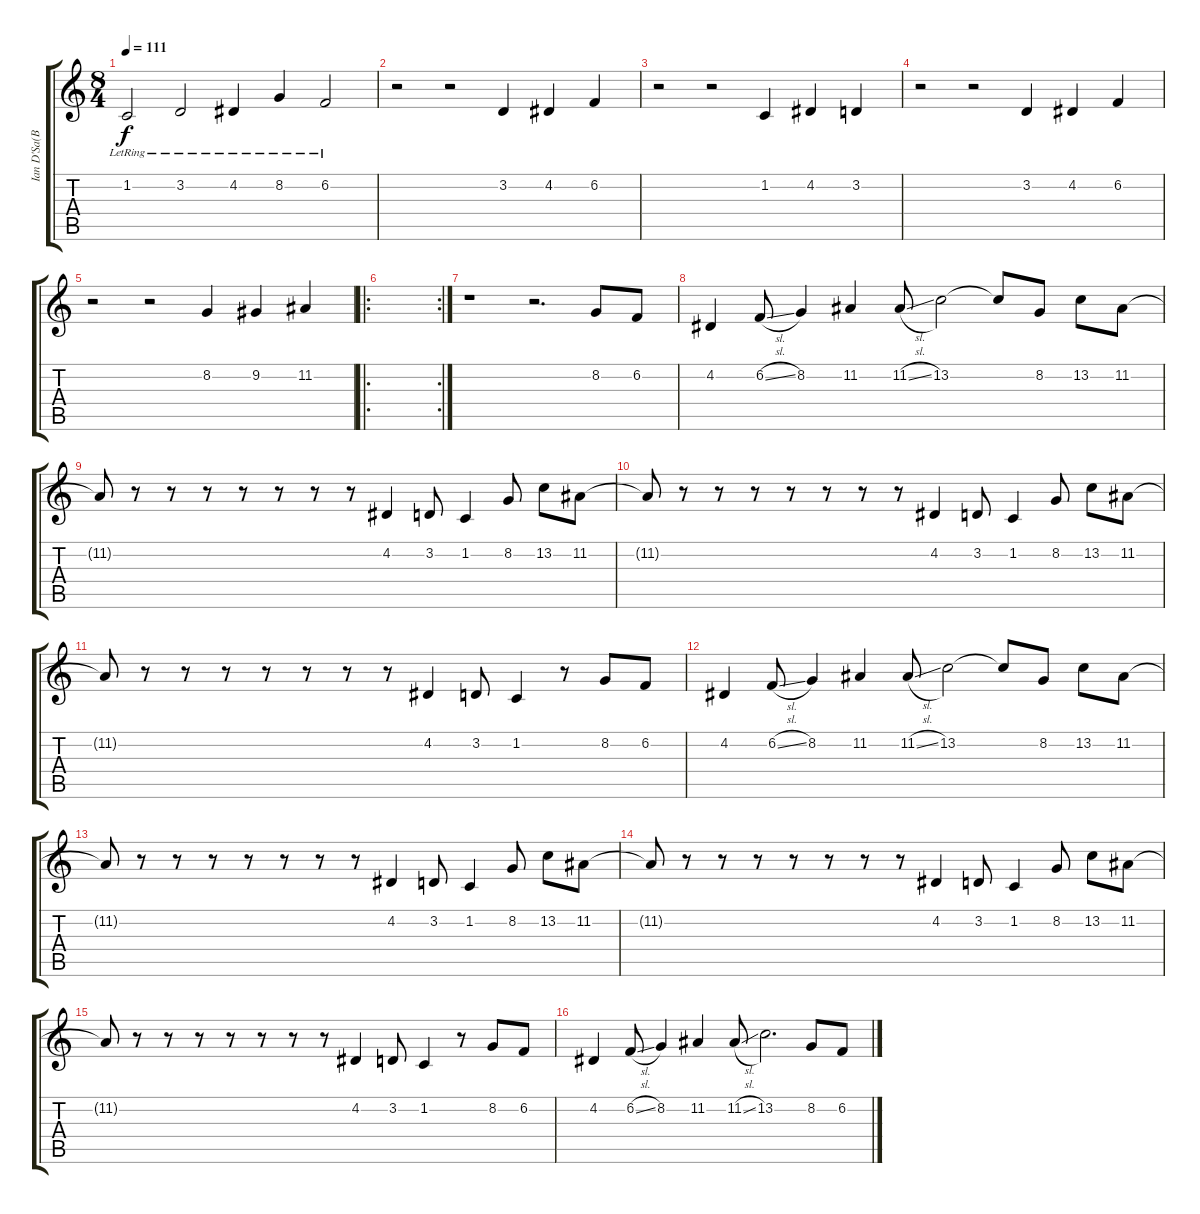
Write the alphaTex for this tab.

\track ("Ian D'Sa(Back-Up Vocals 1)" "Ian D'Sa(B") {instrument violin}
\staff {score tabs}
\tuning (E4 B3 G3 D3 A2 E2) {hide}
\ts (8 4)
\tempo 111
\clef g2
\ks c
1.2{lr}.2{dy f} 3.2{lr}.2 4.2{lr}.4 8.2{lr}.4 6.2{lr}.2 |
r.2 r.2 3.2.4 4.2.4 6.2.4 |
r.2 r.2 1.2.4 4.2.4 3.2.4 |
r.2 r.2 3.2.4 4.2.4 6.2.4 |
r.2 r.2 8.2.4 9.2.4 11.2.4 |
\ro
\rc 2
|
r.1 r.2{d} 8.2.8 6.2.8 |
4.2.4 6.2{sl}.8 8.2.4 11.2.4 11.2{sl}.8 13.2.2 13.2{t}.8 8.2.8 13.2.8 11.2.8 |
11.2{t}.8 r.8 r.8 r.8 r.8 r.8 r.8 r.8 4.2.4 3.2.8 1.2.4 8.2.8 13.2.8 11.2.8 |
11.2{t}.8 r.8 r.8 r.8 r.8 r.8 r.8 r.8 4.2.4 3.2.8 1.2.4 8.2.8 13.2.8 11.2.8 |
11.2{t}.8 r.8 r.8 r.8 r.8 r.8 r.8 r.8 4.2.4 3.2.8 1.2.4 r.8 8.2.8 6.2.8 |
4.2.4 6.2{sl}.8 8.2.4 11.2.4 11.2{sl}.8 13.2.2 13.2{t}.8 8.2.8 13.2.8 11.2.8 |
11.2{t}.8 r.8 r.8 r.8 r.8 r.8 r.8 r.8 4.2.4 3.2.8 1.2.4 8.2.8 13.2.8 11.2.8 |
11.2{t}.8 r.8 r.8 r.8 r.8 r.8 r.8 r.8 4.2.4 3.2.8 1.2.4 8.2.8 13.2.8 11.2.8 |
11.2{t}.8 r.8 r.8 r.8 r.8 r.8 r.8 r.8 4.2.4 3.2.8 1.2.4 r.8 8.2.8 6.2.8 |
4.2.4 6.2{sl}.8 8.2.4 11.2.4 11.2{sl}.8 13.2.2{d} 8.2.8 6.2.8
